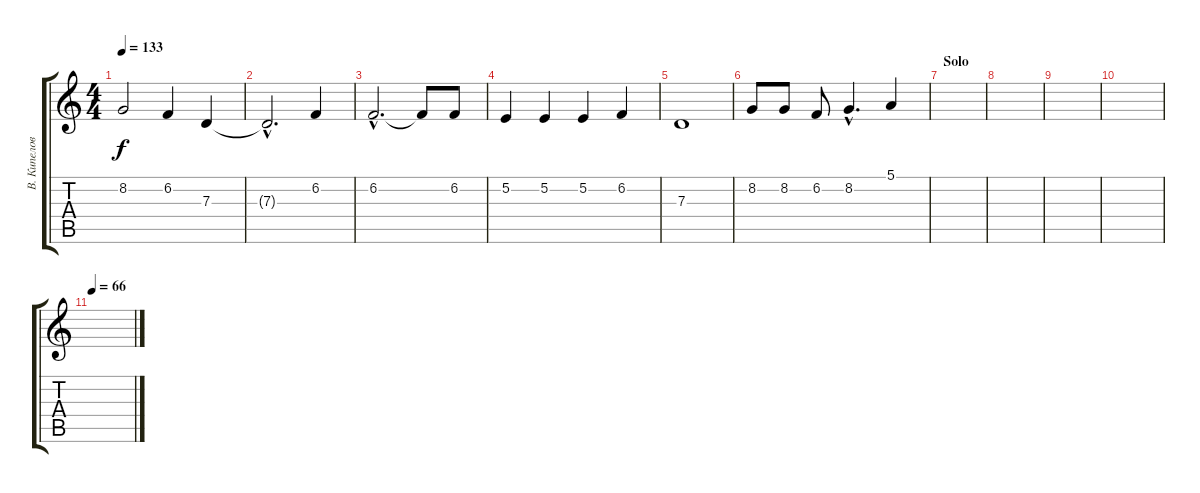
\track ("В. Кипелов" "В. Кипелов") {instrument tenorsax}
\staff {score tabs}
\tuning (E4 B3 G3 D3 A2 E2) {hide}
\ts (4 4)
\tempo 133
\clef g2
\ks c
8.2.2{dy f} 6.2.4 7.3.4 |
7.3{hac t}.2{d} 6.2.4 |
6.2{hac}.2{d} 6.2{t}.8 6.2.8 |
5.2.4 5.2.4 5.2.4 6.2.4 |
7.3.1 |
8.2.8 8.2.8 6.2.8 8.2{hac}.4{d} 5.1.4 |
\section ("" "Solo")
|
|
|
|
\tempo 66
